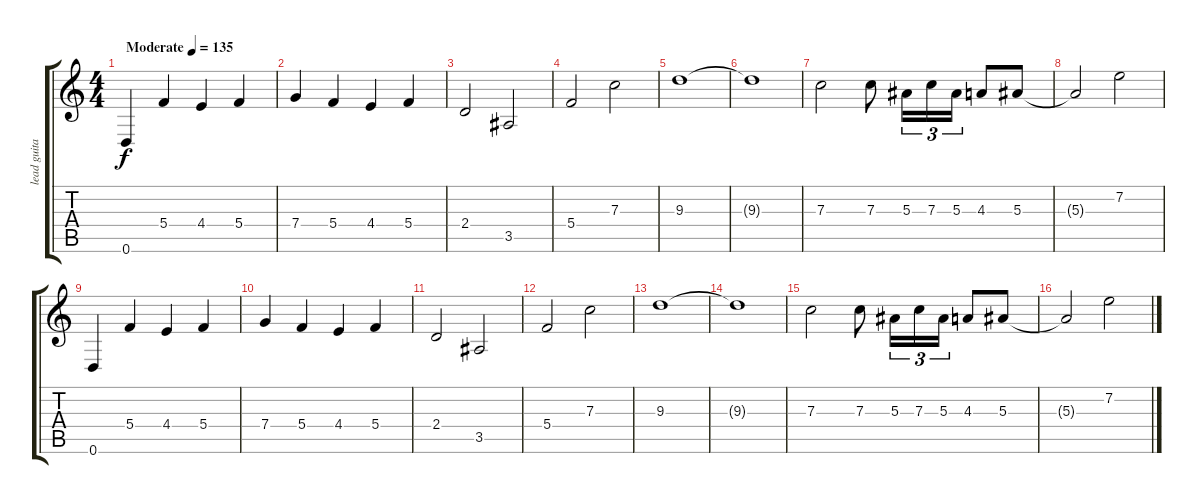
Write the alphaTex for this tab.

\track ("lead guitar" "lead guita") {instrument distortionguitar}
\staff {score tabs}
\tuning (D4 A3 F3 C3 G2 D2) {hide}
\ts (4 4)
\tempo (135 "Moderate")
\clef g2
\ks c
0.6.4{dy f instrument distortionguitar} 5.4.4 4.4.4 5.4.4 |
7.4.4 5.4.4 4.4.4 5.4.4 |
2.4.2 3.5.2 |
5.4.2 7.3.2 |
9.3.1 |
9.3{t}.1 |
7.3.2 7.3.8 5.3.16{tu (3 2)} 7.3.16{tu (3 2)} 5.3.16{tu (3 2)} 4.3.8 5.3.8 |
5.3{t}.2 7.2.2 |
0.6.4 5.4.4 4.4.4 5.4.4 |
7.4.4 5.4.4 4.4.4 5.4.4 |
2.4.2 3.5.2 |
5.4.2 7.3.2 |
9.3.1 |
9.3{t}.1 |
7.3.2 7.3.8 5.3.16{tu (3 2)} 7.3.16{tu (3 2)} 5.3.16{tu (3 2)} 4.3.8 5.3.8 |
5.3{t}.2 7.2.2
